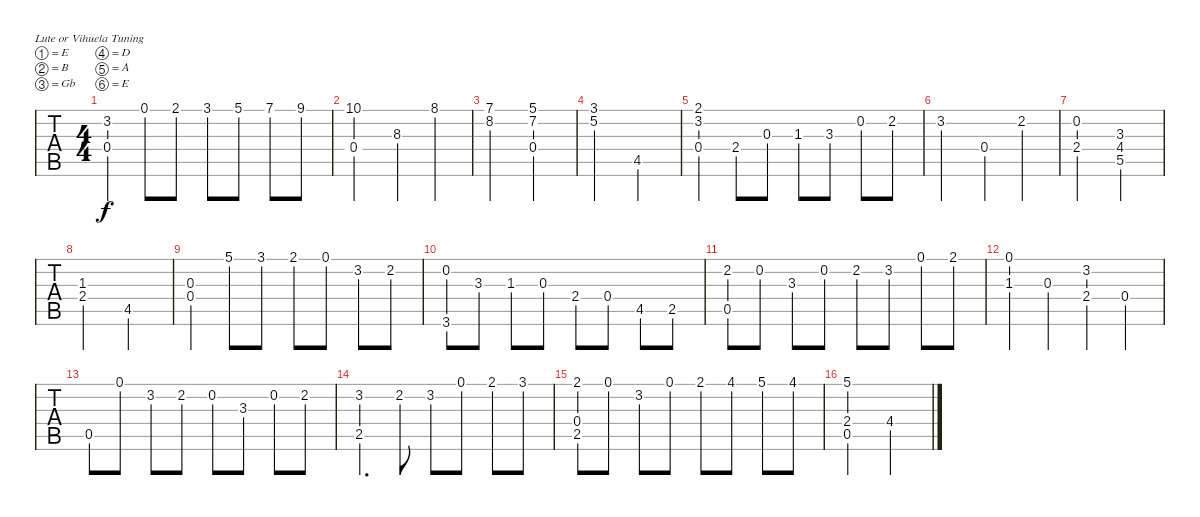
\bracketExtendMode groupsimilarinstruments
\singleTrackTrackNamePolicy hidden
\multiTrackTrackNamePolicy hidden
\firstSystemTrackNameOrientation horizontal
\otherSystemsTrackNameOrientation horizontal
\track ("Guitar Standard" "Guitar Sta") {instrument acousticguitarsteel}
\staff {tabs}
\tuning (E4 B3 Gb3 D3 A2 E2)
\ts (4 4)
\tempo (120 hide)
\clef g2
\scale
1.20807
\ks c
(3.2 0.4).4{dy f instrument acousticguitarsteel} 0.1.8 2.1.8 3.1.8 5.1.8 7.1.8 9.1.8 |
\scale
0.930643 (10.1 0.4).2 8.3.4 8.1.4 |
\scale
0.930643 (7.1 8.2).2 (5.1 7.2 0.4).2 |
\scale
0.930643 (3.1 5.2).2 4.5.2 |
\scale
1.13241 (2.1 3.2 0.4).4 2.4.8 0.3.8 1.3.8 3.3.8 0.2.8 2.2.8 |
\scale
0.955864 3.2.2 0.4.4 2.2.4 |
\scale
0.955864 (0.2 2.4).2 (3.3 4.4 5.5).2 |
\scale
0.955864 (1.3 2.4).2 4.5.2 |
\scale
1.13241 (0.3 0.4).4 5.1.8 3.1.8 2.1.8 0.1.8 3.2.8 2.2.8 |
\scale
0.955864 (0.2 3.6).8 3.3.8 1.3.8 0.3.8 2.4.8 0.4.8 4.5.8 2.5.8 |
\scale
0.955864 (2.2 0.5).8 0.2.8 3.3.8 0.2.8 2.2.8 3.2.8 0.1.8 2.1.8 |
\scale
0.955864 (0.1 1.3).4 0.3.4 (3.2 2.4).4 0.4.4 |
\scale
1.13241 0.5.8 0.1.8 3.2.8 2.2.8 0.2.8 3.3.8 0.2.8 2.2.8 |
\scale
0.955864 (3.2 2.5).4{d} 2.2.8 3.2.8 0.1.8 2.1.8 3.1.8 |
\scale
0.955864 (2.1 0.4 2.5).8 0.1.8 3.2.8 0.1.8 2.1.8 4.1.8 5.1.8 4.1.8 |
\scale
0.955864 (5.1 2.4 0.5).2 4.4.2
